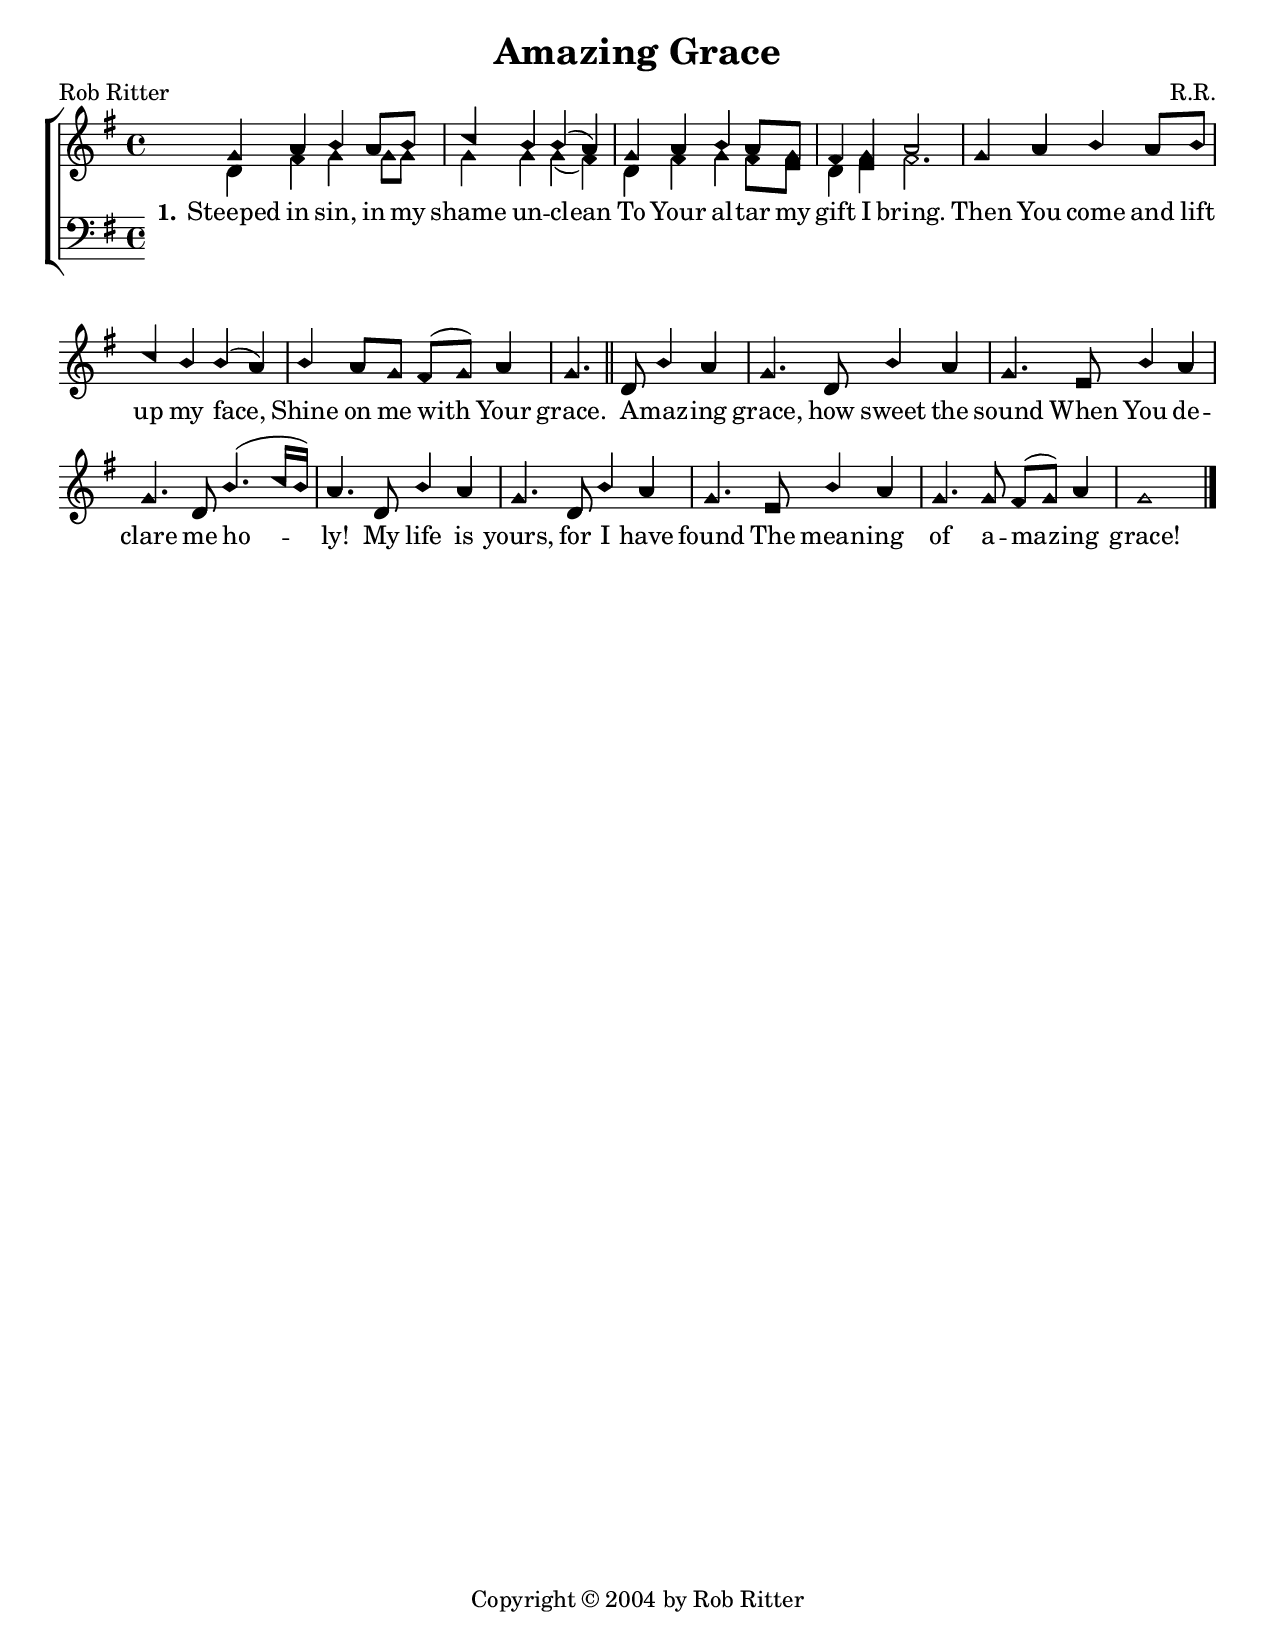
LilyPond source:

\version "2.18.2"

\header {
 	title = "Amazing Grace"
 	composer = "R.R."
 	poet = "Rob Ritter"
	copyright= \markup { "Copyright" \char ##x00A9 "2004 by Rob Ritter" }
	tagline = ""
}


\paper {
	#(set-paper-size "letter")
	indent = 0
  	page-count = #1
}


global = {
 	\key g \major
 	\time 4/4
	\aikenHeads
  	\large
  	\override Score.BarNumber.break-visibility = ##(#f #f #f)
 	%\partial 4
}


soprano = \relative c'' {
 	\global
	g4 a b a8 b c4 b b( a) g a b a8 g fis4 g a2
	g4 a b a8 b c4 b b( a) b a8 g fis( g) a4 g4.
	\bar "||"
	d8 b'4 a g4. d8 b'4 a g4. e8 b'4 a g4. d8 b'4.( c16 b) a4.
	d,8 b'4 a g4. d8 b'4 a g4. e8 b'4 a g4. g8 fis( g) a4 g1
	\bar "|."
}


alto = \relative c' {
	\global
	d4 fis g g8 g g4 g g( fis) d fis g fis8 e d4 e fis2.
}


tenor = \relative c' {
	\global
	\clef "bass"
}


bass = \relative c {
	\global
	\clef "bass"
}


verseOne = \lyricmode {
	\set stanza = "1."
	Steeped in sin, in my shame un -- clean
	To Your al -- tar my gift I bring.
	Then You come and lift up my face,
	Shine on me with Your grace.
	A -- maz -- ing grace, how sweet the sound
	When You de -- clare me ho -- ly!
	My life is yours, for I have found
	The mean -- ing of a -- maz -- ing grace!
}


verseTwo = \lyricmode {
	\set stanza = "2."
}


verseThree = \lyricmode {
	\set stanza = "3."
}


\score{
	\new ChoirStaff <<
		\new Staff \with {midiInstrument = #"acoustic grand"} <<
			\new Voice = "soprano" {\voiceOne \soprano}
			\new Voice = "alto" {\voiceTwo \alto}
		>>
		
		\new Lyrics {
			\lyricsto "soprano" \verseOne
		}
		\new Lyrics {
			\lyricsto "soprano" \verseTwo
		}
		\new Lyrics {
			\lyricsto "soprano" \verseThree
		}
		
		\new Staff  \with {midiInstrument = #"acoustic grand"}<<
			\new Voice = "tenor" {\voiceThree \tenor}
			\new Voice = "bass" {\voiceFour \bass}
		>>
		
	>>
	
	\layout{}
	\midi{
		\tempo 4 = 88
	}
}
